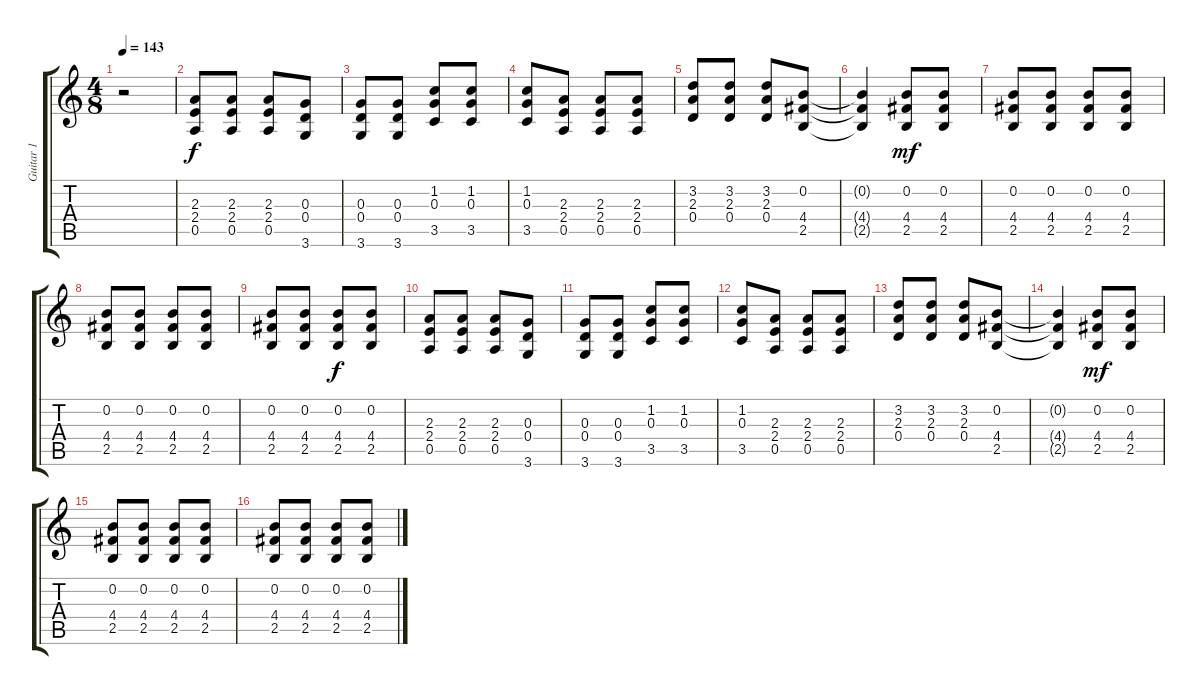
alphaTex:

\track ("Guitar 1" "Guitar 1") {instrument distortionguitar}
\staff {score tabs}
\tuning (E4 B3 G3 D3 A2 E2) {hide}
\ts (4 8)
\tempo 143
\clef g2
\ks c
r.2{dy f instrument distortionguitar} |
(2.3 2.4 0.5).8 (2.3 2.4 0.5).8 (2.3 2.4 0.5).8 (0.3 0.4 3.6).8 |
(0.3 0.4 3.6).8 (0.3 0.4 3.6).8 (1.2 0.3 3.5).8 (1.2 0.3 3.5).8 |
(1.2 0.3 3.5).8 (2.3 2.4 0.5).8 (2.3 2.4 0.5).8 (2.3 2.4 0.5).8 |
(3.2 2.3 0.4).8 (3.2 2.3 0.4).8 (3.2 2.3 0.4).8 (0.2 4.4 2.5).8 |
(0.2{t} 4.4{t} 2.5{t}).4 (0.2 4.4 2.5).8{dy mf} (0.2 4.4 2.5).8 |
(0.2 4.4 2.5).8 (0.2 4.4 2.5).8 (0.2 4.4 2.5).8 (0.2 4.4 2.5).8 |
(0.2 4.4 2.5).8 (0.2 4.4 2.5).8 (0.2 4.4 2.5).8 (0.2 4.4 2.5).8 |
(0.2 4.4 2.5).8 (0.2 4.4 2.5).8 (0.2 4.4 2.5).8{dy f} (0.2 4.4 2.5).8 |
(2.3 2.4 0.5).8 (2.3 2.4 0.5).8 (2.3 2.4 0.5).8 (0.3 0.4 3.6).8 |
(0.3 0.4 3.6).8 (0.3 0.4 3.6).8 (1.2 0.3 3.5).8 (1.2 0.3 3.5).8 |
(1.2 0.3 3.5).8 (2.3 2.4 0.5).8 (2.3 2.4 0.5).8 (2.3 2.4 0.5).8 |
(3.2 2.3 0.4).8 (3.2 2.3 0.4).8 (3.2 2.3 0.4).8 (0.2 4.4 2.5).8 |
(0.2{t} 4.4{t} 2.5{t}).4 (0.2 4.4 2.5).8{dy mf} (0.2 4.4 2.5).8 |
(0.2 4.4 2.5).8 (0.2 4.4 2.5).8 (0.2 4.4 2.5).8 (0.2 4.4 2.5).8 |
(0.2 4.4 2.5).8 (0.2 4.4 2.5).8 (0.2 4.4 2.5).8 (0.2 4.4 2.5).8
